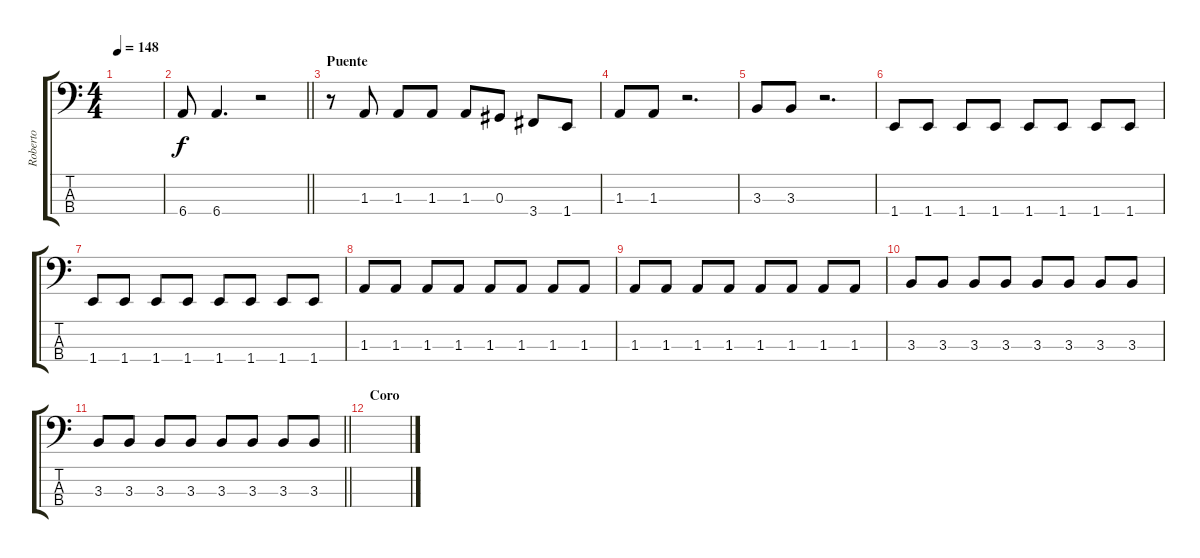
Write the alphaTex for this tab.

\track ("Roberto" "Roberto") {instrument electricbassfinger}
\staff {score tabs}
\tuning (Gb2 Db2 Ab1 Eb1) {hide}
\ts (4 4)
\tempo 148
\clef f4
\ks c
|
\barLineRight lightlight
6.4.8 6.4.4{d} r.2 |
\section ("" "Puente")
r.8 1.3.8 1.3.8 1.3.8 1.3.8 0.3.8 3.4.8 1.4.8 |
1.3.8 1.3.8 r.2{d} |
3.3.8 3.3.8 r.2{d} |
1.4.8 1.4.8 1.4.8 1.4.8 1.4.8 1.4.8 1.4.8 1.4.8 |
1.4.8 1.4.8 1.4.8 1.4.8 1.4.8 1.4.8 1.4.8 1.4.8 |
1.3.8 1.3.8 1.3.8 1.3.8 1.3.8 1.3.8 1.3.8 1.3.8 |
1.3.8 1.3.8 1.3.8 1.3.8 1.3.8 1.3.8 1.3.8 1.3.8 |
3.3.8 3.3.8 3.3.8 3.3.8 3.3.8 3.3.8 3.3.8 3.3.8 |
\barLineRight lightlight
3.3.8 3.3.8 3.3.8 3.3.8 3.3.8 3.3.8 3.3.8 3.3.8 |
\section ("" "Coro")
